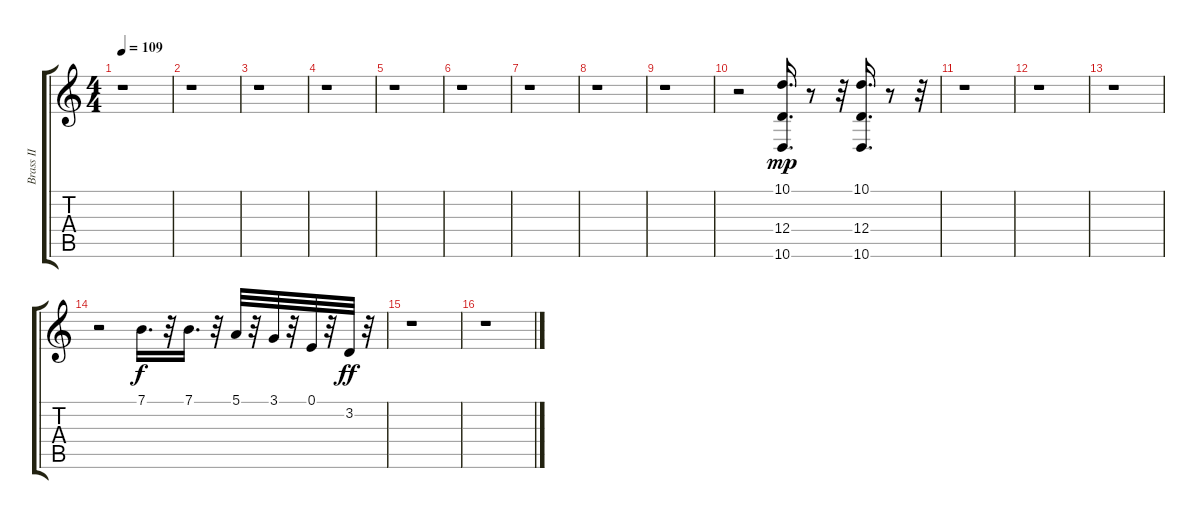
\track ("Brass II" "Brass II") {instrument altosax}
\staff {score tabs}
\tuning (E4 B3 G3 D3 A2 E2) {hide}
\ts (4 4)
\tempo 109
\clef g2
\ks c
r.1{dy mp} |
r.1 |
r.1 |
r.1 |
r.1 |
r.1 |
r.1 |
r.1 |
r.1 |
r.2 (10.1 12.4 10.6).16{d} r.8 r.32 (10.1 12.4 10.6).16{d} r.8 r.32 |
r.1 |
r.1 |
r.1 |
r.2 7.1.16{d dy f} r.32 7.1.16{d} r.32 5.1.32 r.32 3.1.32 r.32 0.1.32 r.32 3.2.32{dy ff} r.32 |
r.1 |
r.1
